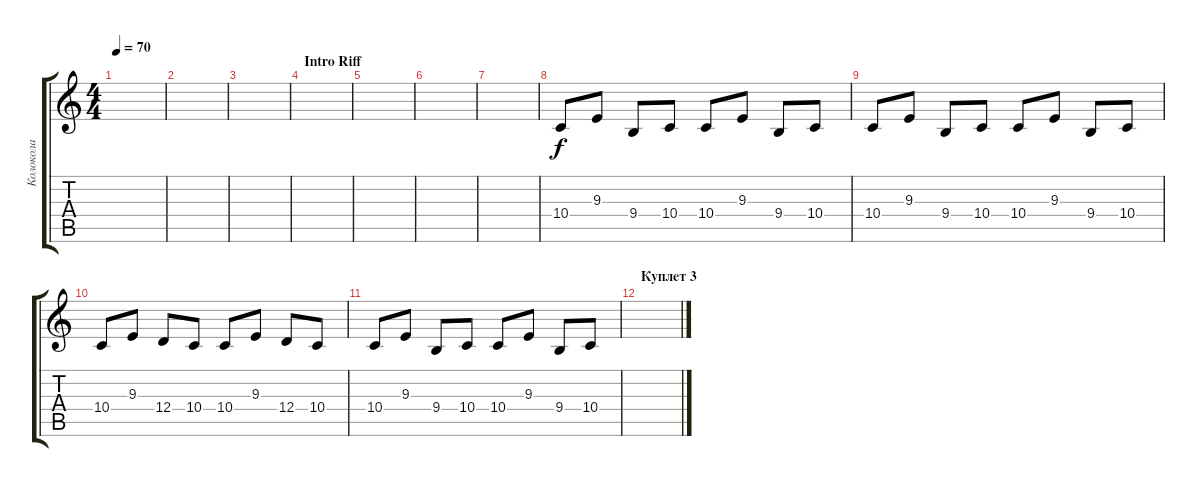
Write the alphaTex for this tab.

\track ("Колокола" "Колокола") {instrument tubularbells}
\staff {score tabs}
\tuning (E4 B3 G3 D3 A2 E2) {hide}
\ts (4 4)
\tempo 70
\clef g2
\ks c
|
|
|
\section ("" "Intro Riff")
|
|
|
|
10.4.8 9.3.8 9.4.8 10.4.8 10.4.8 9.3.8 9.4.8 10.4.8 |
10.4.8 9.3.8 9.4.8 10.4.8 10.4.8 9.3.8 9.4.8 10.4.8 |
10.4.8 9.3.8 12.4.8 10.4.8 10.4.8 9.3.8 12.4.8 10.4.8 |
10.4.8 9.3.8 9.4.8 10.4.8 10.4.8 9.3.8 9.4.8 10.4.8 |
\section ("" "Куплет 3")
